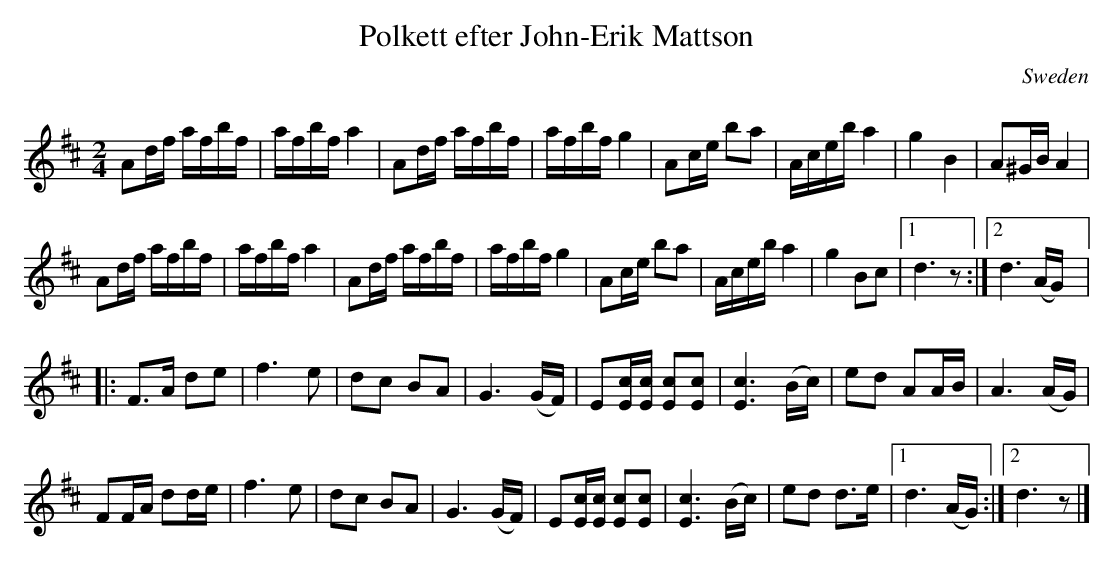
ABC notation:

X:1
T:Polkett efter John-Erik Mattson
Q:124
O:Sweden
M:2/4
L:1/16
K:D
A2df afbf | afbf a4 | A2df afbf | afbf g4 | \
A2ce b2a2 | Aceb a4 | g4 B4 | A2^GB A4|
A2df afbf | afbf a4 | A2df afbf | afbf g4 | \
A2ce b2a2 | Aceb a4 | g4 B2c2 \
|1 d6 z2 :|2 d6 (AG) |:
F3A d2e2 | f6 e2 | d2c2 B2A2 | G6 (GF) | \
E2[Ec][Ec] [E2c2][E2c2] | [E6c6] (Bc) | \
e2d2 A2AB | A6 (AG) |
F2FA d2de | f6 e2 | d2c2 B2A2 | G6 (GF) | \
E2[Ec][Ec] [E2c2][E2c2] | [E6c6] (Bc) | \
e2d2 d3e |1 d6 (AG) :|2 d6 z2 |]
